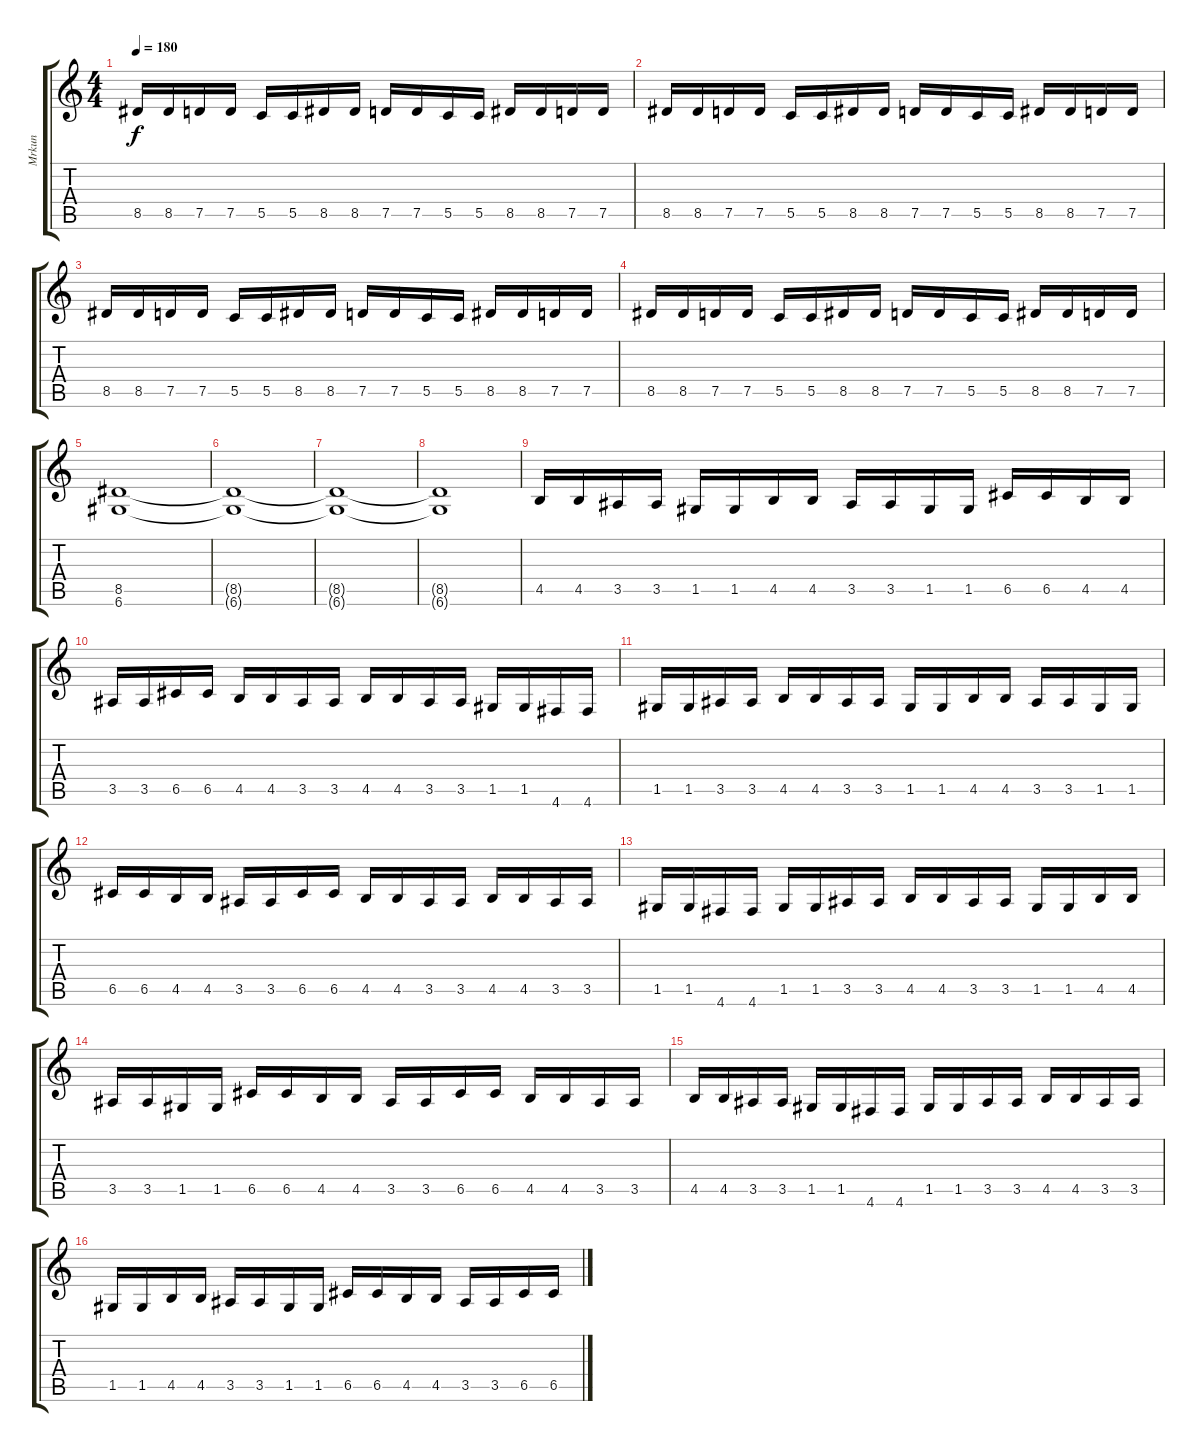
\track ("Mrkun" "Mrkun") {instrument distortionguitar}
\staff {score tabs}
\tuning (D4 A3 F3 C3 G2 D2) {hide}
\ts (4 4)
\tempo 180
\clef g2
\ks c
8.5.16{dy f} 8.5.16 7.5.16 7.5.16 5.5.16 5.5.16 8.5.16 8.5.16 7.5.16 7.5.16 5.5.16 5.5.16 8.5.16 8.5.16 7.5.16 7.5.16 |
8.5.16 8.5.16 7.5.16 7.5.16 5.5.16 5.5.16 8.5.16 8.5.16 7.5.16 7.5.16 5.5.16 5.5.16 8.5.16 8.5.16 7.5.16 7.5.16 |
8.5.16 8.5.16 7.5.16 7.5.16 5.5.16 5.5.16 8.5.16 8.5.16 7.5.16 7.5.16 5.5.16 5.5.16 8.5.16 8.5.16 7.5.16 7.5.16 |
8.5.16 8.5.16 7.5.16 7.5.16 5.5.16 5.5.16 8.5.16 8.5.16 7.5.16 7.5.16 5.5.16 5.5.16 8.5.16 8.5.16 7.5.16 7.5.16 |
(8.5 6.6).1 |
(8.5{t} 6.6{t}).1 |
(8.5{t} 6.6{t}).1 |
(8.5{t} 6.6{t}).1 |
4.5.16 4.5.16 3.5.16 3.5.16 1.5.16 1.5.16 4.5.16 4.5.16 3.5.16 3.5.16 1.5.16 1.5.16 6.5.16 6.5.16 4.5.16 4.5.16 |
3.5.16 3.5.16 6.5.16 6.5.16 4.5.16 4.5.16 3.5.16 3.5.16 4.5.16 4.5.16 3.5.16 3.5.16 1.5.16 1.5.16 4.6.16 4.6.16 |
1.5.16 1.5.16 3.5.16 3.5.16 4.5.16 4.5.16 3.5.16 3.5.16 1.5.16 1.5.16 4.5.16 4.5.16 3.5.16 3.5.16 1.5.16 1.5.16 |
6.5.16 6.5.16 4.5.16 4.5.16 3.5.16 3.5.16 6.5.16 6.5.16 4.5.16 4.5.16 3.5.16 3.5.16 4.5.16 4.5.16 3.5.16 3.5.16 |
1.5.16 1.5.16 4.6.16 4.6.16 1.5.16 1.5.16 3.5.16 3.5.16 4.5.16 4.5.16 3.5.16 3.5.16 1.5.16 1.5.16 4.5.16 4.5.16 |
3.5.16 3.5.16 1.5.16 1.5.16 6.5.16 6.5.16 4.5.16 4.5.16 3.5.16 3.5.16 6.5.16 6.5.16 4.5.16 4.5.16 3.5.16 3.5.16 |
4.5.16 4.5.16 3.5.16 3.5.16 1.5.16 1.5.16 4.6.16 4.6.16 1.5.16 1.5.16 3.5.16 3.5.16 4.5.16 4.5.16 3.5.16 3.5.16 |
1.5.16 1.5.16 4.5.16 4.5.16 3.5.16 3.5.16 1.5.16 1.5.16 6.5.16 6.5.16 4.5.16 4.5.16 3.5.16 3.5.16 6.5.16 6.5.16
